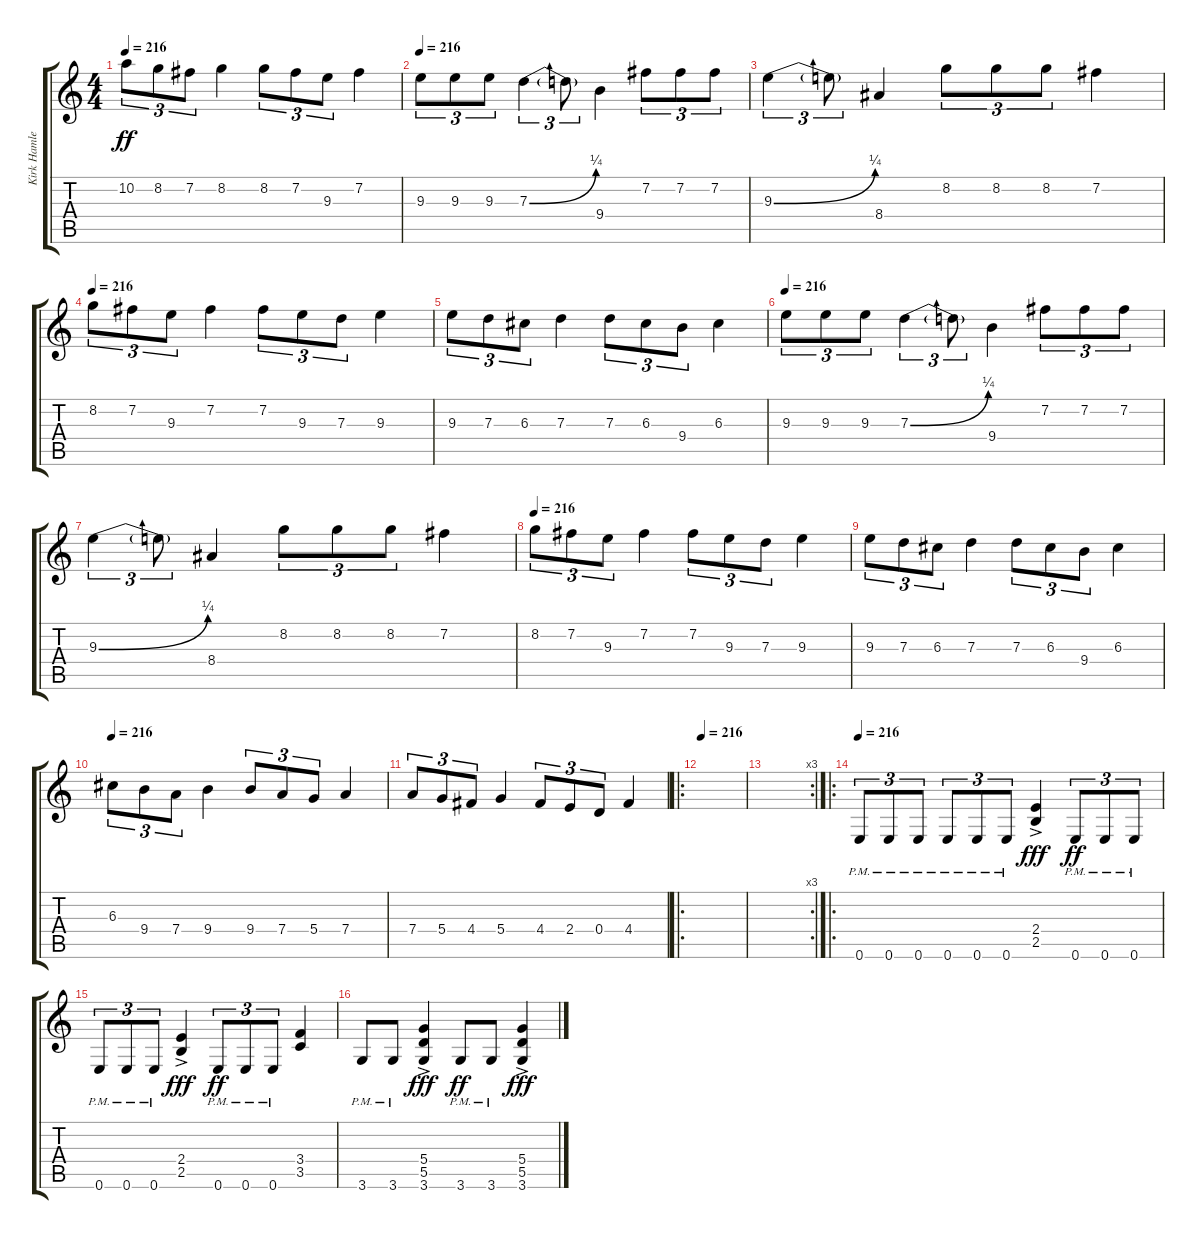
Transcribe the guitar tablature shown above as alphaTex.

\track ("Kirk Hamlet" "Kirk Hamle") {instrument acousticguitarsteel}
\staff {score tabs}
\tuning (E4 B3 G3 D3 A2 E2) {hide}
\ts (4 4)
\tempo 216
\clef g2
\ks c
10.2.8{tu (3 2) dy ff} 8.2.8{tu (3 2)} 7.2.8{tu (3 2)} 8.2.4 8.2.8{tu (3 2)} 7.2.8{tu (3 2)} 9.3.8{tu (3 2)} 7.2.4 |
\tempo 216
9.3.8{tu (3 2)} 9.3.8{tu (3 2)} 9.3.8{tu (3 2)} 7.3{be (bend 0 0 60 1)}.4{tu (3 2)} 7.3{t}.8{tu (3 2)} 9.4.4 7.2.8{tu (3 2)} 7.2.8{tu (3 2)} 7.2.8{tu (3 2)} |
9.3{be (bend 0 0 60 1)}.4{tu (3 2)} 9.3{t}.8{tu (3 2)} 8.4.4 8.2.8{tu (3 2)} 8.2.8{tu (3 2)} 8.2.8{tu (3 2)} 7.2.4 |
\tempo 216
8.2.8{tu (3 2)} 7.2.8{tu (3 2)} 9.3.8{tu (3 2)} 7.2.4 7.2.8{tu (3 2)} 9.3.8{tu (3 2)} 7.3.8{tu (3 2)} 9.3.4 |
9.3.8{tu (3 2)} 7.3.8{tu (3 2)} 6.3.8{tu (3 2)} 7.3.4 7.3.8{tu (3 2)} 6.3.8{tu (3 2)} 9.4.8{tu (3 2)} 6.3.4 |
\tempo 216
9.3.8{tu (3 2)} 9.3.8{tu (3 2)} 9.3.8{tu (3 2)} 7.3{be (bend 0 0 60 1)}.4{tu (3 2)} 7.3{t}.8{tu (3 2)} 9.4.4 7.2.8{tu (3 2)} 7.2.8{tu (3 2)} 7.2.8{tu (3 2)} |
9.3{be (bend 0 0 60 1)}.4{tu (3 2)} 9.3{t}.8{tu (3 2)} 8.4.4 8.2.8{tu (3 2)} 8.2.8{tu (3 2)} 8.2.8{tu (3 2)} 7.2.4 |
\tempo 216
8.2.8{tu (3 2)} 7.2.8{tu (3 2)} 9.3.8{tu (3 2)} 7.2.4 7.2.8{tu (3 2)} 9.3.8{tu (3 2)} 7.3.8{tu (3 2)} 9.3.4 |
9.3.8{tu (3 2)} 7.3.8{tu (3 2)} 6.3.8{tu (3 2)} 7.3.4 7.3.8{tu (3 2)} 6.3.8{tu (3 2)} 9.4.8{tu (3 2)} 6.3.4 |
\tempo 216
6.3.8{tu (3 2)} 9.4.8{tu (3 2)} 7.4.8{tu (3 2)} 9.4.4 9.4.8{tu (3 2)} 7.4.8{tu (3 2)} 5.4.8{tu (3 2)} 7.4.4 |
7.4.8{tu (3 2)} 5.4.8{tu (3 2)} 4.4.8{tu (3 2)} 5.4.4 4.4.8{tu (3 2)} 2.4.8{tu (3 2)} 0.4.8{tu (3 2)} 4.4.4 |
\ro
\tempo 216
|
\rc 3
|
\ro
\tempo 216
0.6{pm}.8{tu (3 2)} 0.6{pm}.8{tu (3 2)} 0.6{pm}.8{tu (3 2)} 0.6{pm}.8{tu (3 2)} 0.6{pm}.8{tu (3 2)} 0.6{pm}.8{tu (3 2)} (2.4{ac} 2.5{ac}).4{dy fff} 0.6{pm}.8{tu (3 2) dy ff} 0.6{pm}.8{tu (3 2)} 0.6{pm}.8{tu (3 2)} |
0.6{pm}.8{tu (3 2)} 0.6{pm}.8{tu (3 2)} 0.6{pm}.8{tu (3 2)} (2.4{ac} 2.5{ac}).4{dy fff} 0.6{pm}.8{tu (3 2) dy ff} 0.6{pm}.8{tu (3 2)} 0.6{pm}.8{tu (3 2)} (3.4 3.5).4 |
3.6{pm}.8 3.6{pm}.8 (5.4{ac} 5.5{ac} 3.6{ac}).4{dy fff} 3.6{pm}.8{dy ff} 3.6{pm}.8 (5.4{ac} 5.5{ac} 3.6{ac}).4{dy fff}
